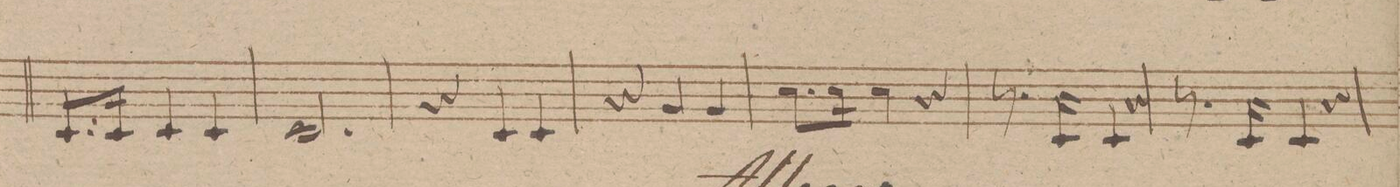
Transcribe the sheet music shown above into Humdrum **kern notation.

**kern	**dynam
*I"Clarino 2do in E.	*
*clefG2	*
*k[f#c#g#d#]	*
*met(c|)	*
*M3/4	*
8.e/L	.
16e/Jk	.
4e/	.
4e/	.
=247	=247
2.e/	.
=248	=248
4r	.
4e/	.
4e/	.
=249	=249
4r	.
4b\	.
4b\	.
=250	=250
4r	.
8.ee\L	.
16ee\Jk	.
4ee\	.
=251	=251
8.r	.
16e/	.
4e/	.
4r	.
=252	=252
8.r	.
16e/	.
4e/	.
4r	.
=253	=253
*-	*-
